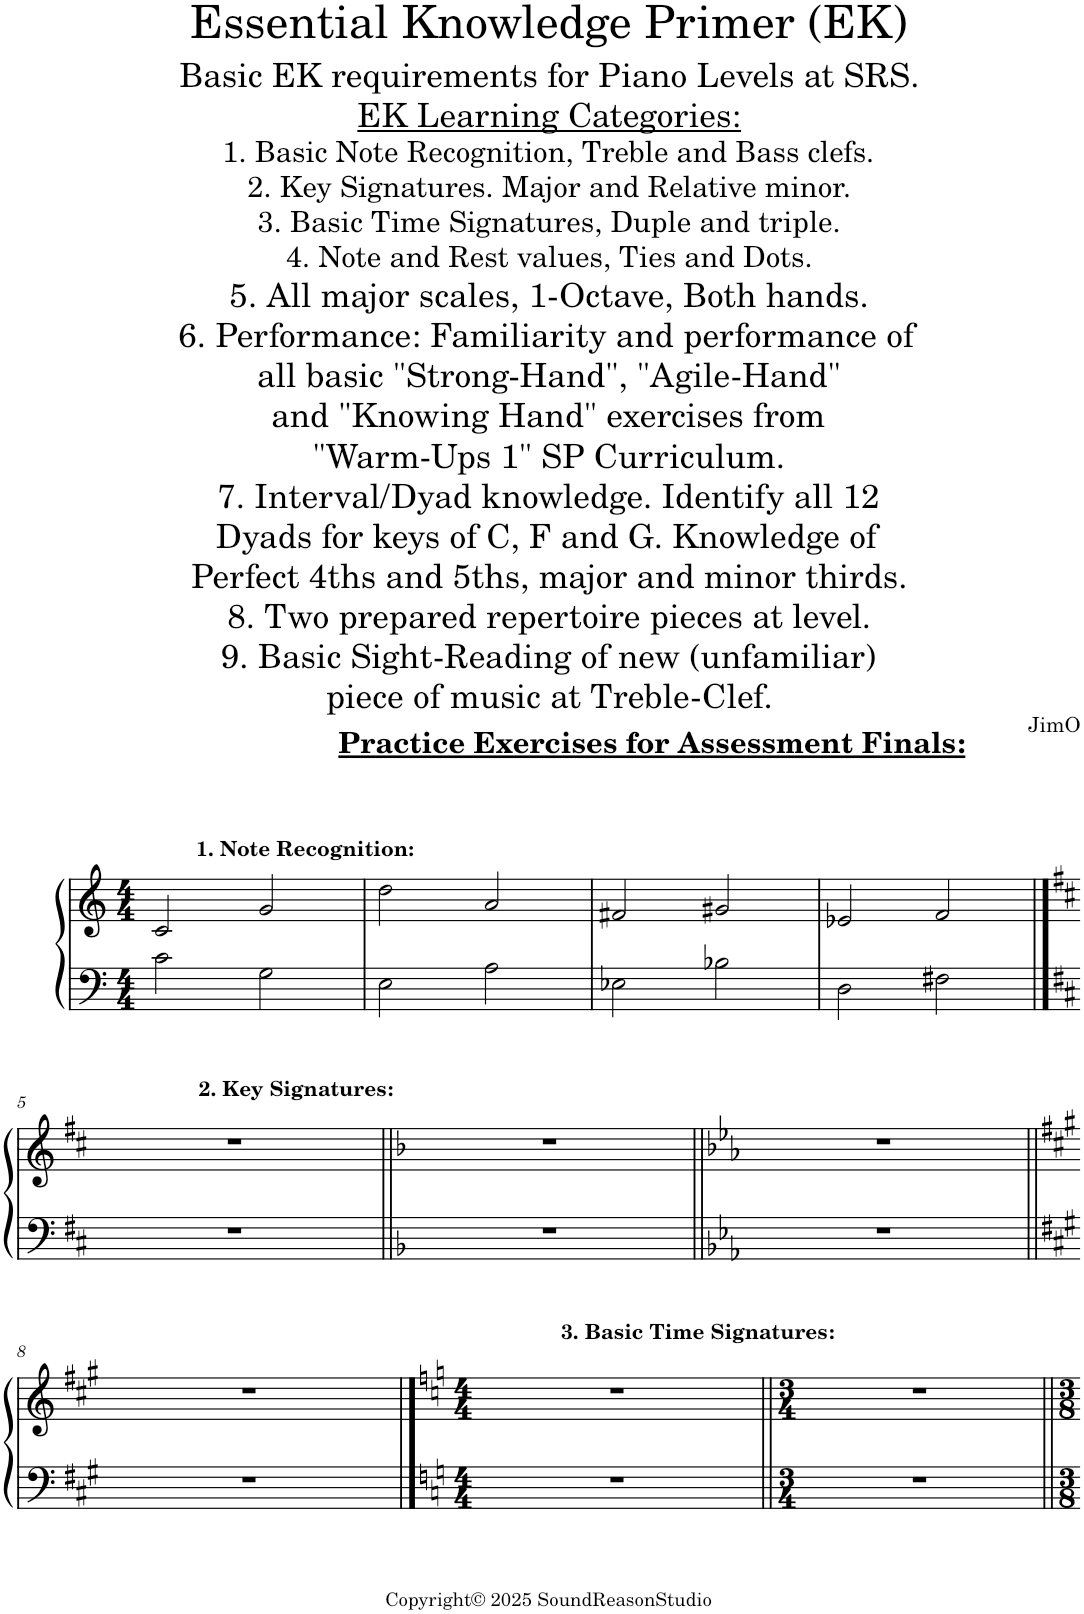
**kern	**kern
*part1	*part1
*staff2	*staff1
*I"Piano	*
*I'Pno.	*
*clefF4	*clefG2
*k[]	*k[]
*M4/4	*M4/4
=1	=1
!	!LO:TX:a:B:t=1. Note Recognition&colon;
2c\	2c/
2G\	2g/
=2	=2
!	!LO:TX:a:B:t=Practice Exercises for Assessment Finals&colon;
2E\	2dd\
2A\	2a/
=3	=3
2E-X\	2f#X/
2B-X\	2g#X/
=4	=4
2D\	2e-X/
2F#X\	2f/
!!LO:LB:g=z
==5	==5
*k[f#c#]	*k[f#c#]
!	!LO:TX:a:B:t=2. Key Signatures&colon;
1r	1r
=6||	=6||
*k[b-]	*k[b-]
1r	1r
=7||	=7||
*k[b-e-a-]	*k[b-e-a-]
1r	1r
!!LO:LB:g=z
=8||	=8||
*k[f#c#g#]	*k[f#c#g#]
1r	1r
==9	==9
*k[]	*k[]
*M4/4	*M4/4
!	!LO:TX:a:B:t=3. Basic Time Signatures&colon;
1r	1r
=10||	=10||
*M3/4	*M3/4
2.r	2.r
=||	=||
*-	*-
